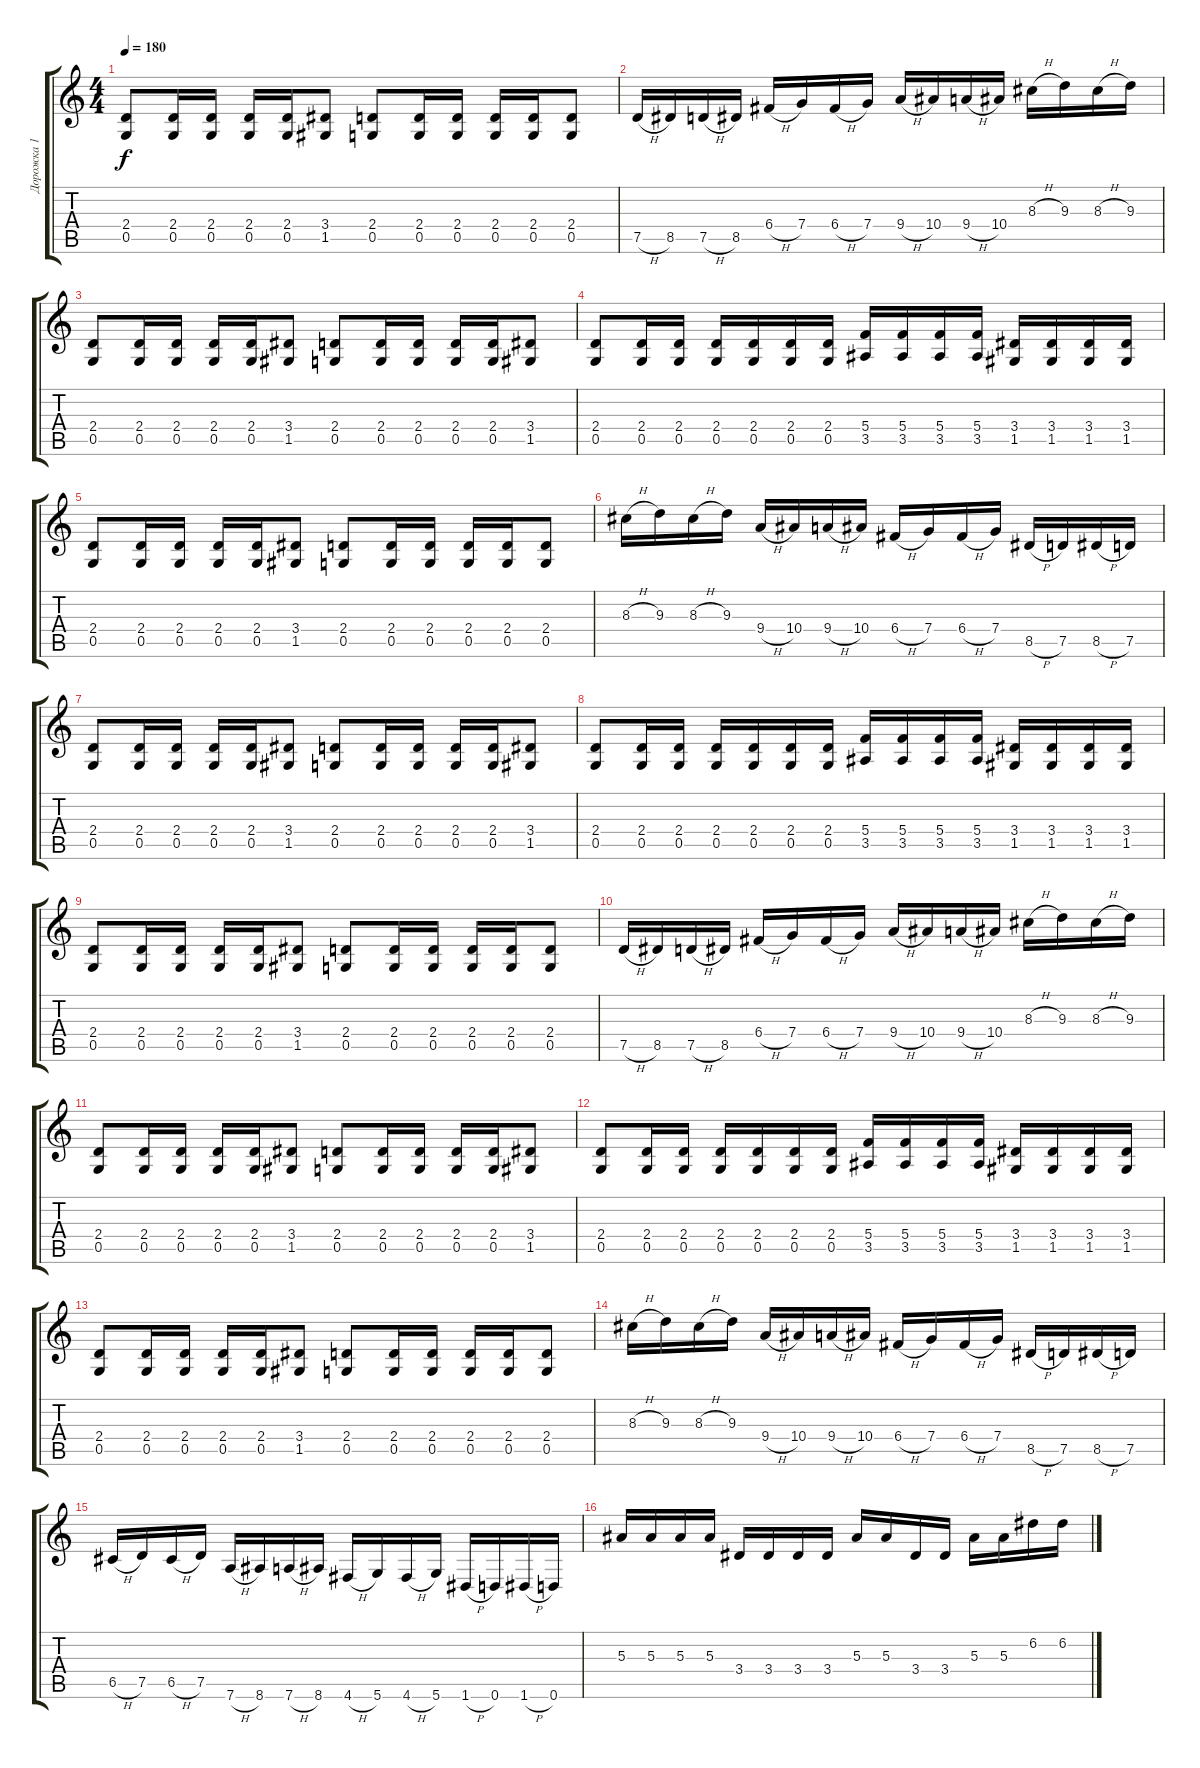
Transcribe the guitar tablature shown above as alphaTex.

\track ("Дорожка 1" "Дорожка 1") {instrument distortionguitar}
\staff {score tabs}
\tuning (D4 A3 F3 C3 G2 D2) {hide}
\ts (4 4)
\tempo 180
\clef g2
\ks c
(2.4 0.5).8{dy f} (2.4 0.5).16 (2.4 0.5).16 (2.4 0.5).16 (2.4 0.5).16 (3.4 1.5).8 (2.4 0.5).8 (2.4 0.5).16 (2.4 0.5).16 (2.4 0.5).16 (2.4 0.5).16 (2.4 0.5).8 |
7.5{h}.16 8.5.16 7.5{h}.16 8.5.16 6.4{h}.16 7.4.16 6.4{h}.16 7.4.16 9.4{h}.16 10.4.16 9.4{h}.16 10.4.16 8.3{h}.16 9.3.16 8.3{h}.16 9.3.16 |
(2.4 0.5).8 (2.4 0.5).16 (2.4 0.5).16 (2.4 0.5).16 (2.4 0.5).16 (3.4 1.5).8 (2.4 0.5).8 (2.4 0.5).16 (2.4 0.5).16 (2.4 0.5).16 (2.4 0.5).16 (3.4 1.5).8 |
(2.4 0.5).8 (2.4 0.5).16 (2.4 0.5).16 (2.4 0.5).16 (2.4 0.5).16 (2.4 0.5).16 (2.4 0.5).16 (5.4 3.5).16 (5.4 3.5).16 (5.4 3.5).16 (5.4 3.5).16 (3.4 1.5).16 (3.4 1.5).16 (3.4 1.5).16 (3.4 1.5).16 |
(2.4 0.5).8 (2.4 0.5).16 (2.4 0.5).16 (2.4 0.5).16 (2.4 0.5).16 (3.4 1.5).8 (2.4 0.5).8 (2.4 0.5).16 (2.4 0.5).16 (2.4 0.5).16 (2.4 0.5).16 (2.4 0.5).8 |
8.3{h}.16 9.3.16 8.3{h}.16 9.3.16 9.4{h}.16 10.4.16 9.4{h}.16 10.4.16 6.4{h}.16 7.4.16 6.4{h}.16 7.4.16 8.5{h}.16 7.5.16 8.5{h}.16 7.5.16 |
(2.4 0.5).8 (2.4 0.5).16 (2.4 0.5).16 (2.4 0.5).16 (2.4 0.5).16 (3.4 1.5).8 (2.4 0.5).8 (2.4 0.5).16 (2.4 0.5).16 (2.4 0.5).16 (2.4 0.5).16 (3.4 1.5).8 |
(2.4 0.5).8 (2.4 0.5).16 (2.4 0.5).16 (2.4 0.5).16 (2.4 0.5).16 (2.4 0.5).16 (2.4 0.5).16 (5.4 3.5).16 (5.4 3.5).16 (5.4 3.5).16 (5.4 3.5).16 (3.4 1.5).16 (3.4 1.5).16 (3.4 1.5).16 (3.4 1.5).16 |
(2.4 0.5).8 (2.4 0.5).16 (2.4 0.5).16 (2.4 0.5).16 (2.4 0.5).16 (3.4 1.5).8 (2.4 0.5).8 (2.4 0.5).16 (2.4 0.5).16 (2.4 0.5).16 (2.4 0.5).16 (2.4 0.5).8 |
7.5{h}.16 8.5.16 7.5{h}.16 8.5.16 6.4{h}.16 7.4.16 6.4{h}.16 7.4.16 9.4{h}.16 10.4.16 9.4{h}.16 10.4.16 8.3{h}.16 9.3.16 8.3{h}.16 9.3.16 |
(2.4 0.5).8 (2.4 0.5).16 (2.4 0.5).16 (2.4 0.5).16 (2.4 0.5).16 (3.4 1.5).8 (2.4 0.5).8 (2.4 0.5).16 (2.4 0.5).16 (2.4 0.5).16 (2.4 0.5).16 (3.4 1.5).8 |
(2.4 0.5).8 (2.4 0.5).16 (2.4 0.5).16 (2.4 0.5).16 (2.4 0.5).16 (2.4 0.5).16 (2.4 0.5).16 (5.4 3.5).16 (5.4 3.5).16 (5.4 3.5).16 (5.4 3.5).16 (3.4 1.5).16 (3.4 1.5).16 (3.4 1.5).16 (3.4 1.5).16 |
(2.4 0.5).8 (2.4 0.5).16 (2.4 0.5).16 (2.4 0.5).16 (2.4 0.5).16 (3.4 1.5).8 (2.4 0.5).8 (2.4 0.5).16 (2.4 0.5).16 (2.4 0.5).16 (2.4 0.5).16 (2.4 0.5).8 |
8.3{h}.16 9.3.16 8.3{h}.16 9.3.16 9.4{h}.16 10.4.16 9.4{h}.16 10.4.16 6.4{h}.16 7.4.16 6.4{h}.16 7.4.16 8.5{h}.16 7.5.16 8.5{h}.16 7.5.16 |
6.5{h}.16 7.5.16 6.5{h}.16 7.5.16 7.6{h}.16 8.6.16 7.6{h}.16 8.6.16 4.6{h}.16 5.6.16 4.6{h}.16 5.6.16 1.6{h}.16 0.6.16 1.6{h}.16 0.6.16 |
5.3.16 5.3.16 5.3.16 5.3.16 3.4.16 3.4.16 3.4.16 3.4.16 5.3.16 5.3.16 3.4.16 3.4.16 5.3.16 5.3.16 6.2.16 6.2.16
